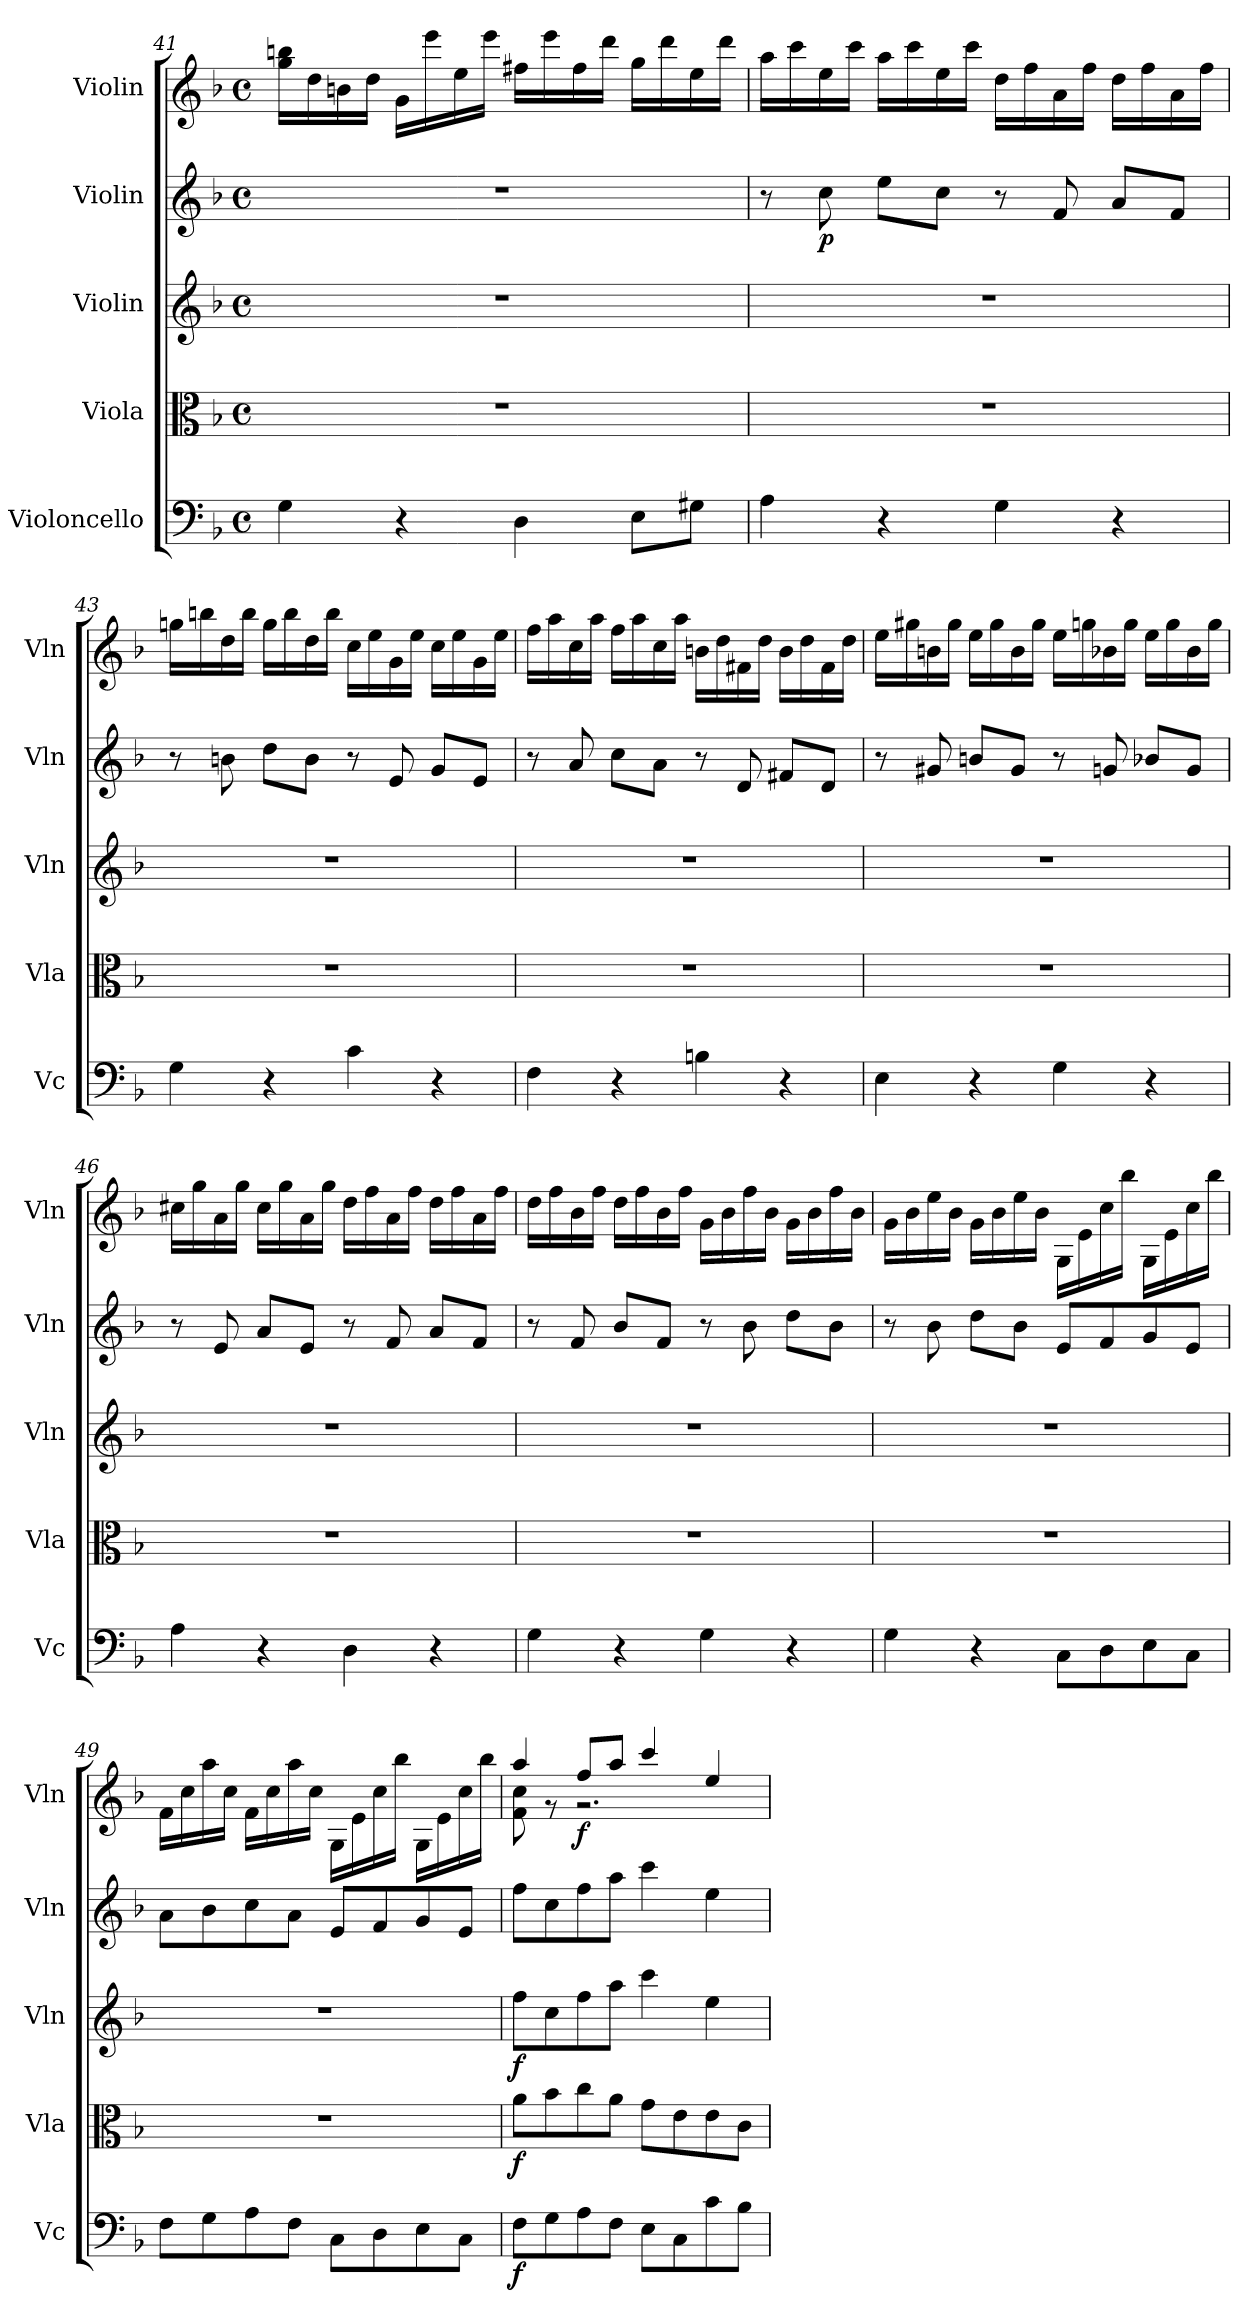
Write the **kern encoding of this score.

**kern	**dynam	**kern	**dynam	**kern	**dynam	**kern	**dynam	**kern	**dynam
*part5	*part5	*part4	*part4	*part3	*part3	*part2	*part2	*part1	*part1
*staff5	*staff5	*staff4	*staff4	*staff3	*staff3	*staff2	*staff2	*staff1	*staff1
*I"Violoncello	*	*I"Viola	*	*I"Violin	*	*I"Violin	*	*I"Violin	*
*I'Vc	*	*I'Vla	*	*I'Vln	*	*I'Vln	*	*I'Vln	*
*clefF4	*	*clefC3	*	*clefG2	*	*clefG2	*	*clefG2	*
*k[b-]	*	*k[b-]	*	*k[b-]	*	*k[b-]	*	*k[b-]	*
*M4/4	*	*M4/4	*	*M4/4	*	*M4/4	*	*M4/4	*
*met(c)	*	*met(c)	*	*met(c)	*	*met(c)	*	*met(c)	*
=41	=41	=41	=41	=41	=41	=41	=41	=41	=41
4G\	.	1r	.	1r	.	1r	.	16gg\ 16bbn\LL	.
.	.	.	.	.	.	.	.	16dd\	.
.	.	.	.	.	.	.	.	16bn\	.
.	.	.	.	.	.	.	.	16dd\JJ	.
4r	.	.	.	.	.	.	.	16g\LL	.
.	.	.	.	.	.	.	.	16eee\	.
.	.	.	.	.	.	.	.	16ee\	.
.	.	.	.	.	.	.	.	16eee\JJ	.
4D\	.	.	.	.	.	.	.	16ff#X\LL	.
.	.	.	.	.	.	.	.	16eee\	.
.	.	.	.	.	.	.	.	16ff#\	.
.	.	.	.	.	.	.	.	16ddd\JJ	.
8E\L	.	.	.	.	.	.	.	16gg\LL	.
.	.	.	.	.	.	.	.	16ddd\	.
8G#X\J	.	.	.	.	.	.	.	16ee\	.
.	.	.	.	.	.	.	.	16ddd\JJ	.
=42	=42	=42	=42	=42	=42	=42	=42	=42	=42
4A\	.	1r	.	1r	.	8r	.	16aa\LL	.
.	.	.	.	.	.	.	.	16ccc\	.
.	.	.	.	.	.	8cc\	p	16ee\	.
.	.	.	.	.	.	.	.	16ccc\JJ	.
4r	.	.	.	.	.	8ee\L	.	16aa\LL	.
.	.	.	.	.	.	.	.	16ccc\	.
.	.	.	.	.	.	8cc\J	.	16ee\	.
.	.	.	.	.	.	.	.	16ccc\JJ	.
4G\	.	.	.	.	.	8r	.	16dd\LL	.
.	.	.	.	.	.	.	.	16ff\	.
.	.	.	.	.	.	8f/	.	16a\	.
.	.	.	.	.	.	.	.	16ff\JJ	.
4r	.	.	.	.	.	8a/L	.	16dd\LL	.
.	.	.	.	.	.	.	.	16ff\	.
.	.	.	.	.	.	8f/J	.	16a\	.
.	.	.	.	.	.	.	.	16ff\JJ	.
=43	=43	=43	=43	=43	=43	=43	=43	=43	=43
4G\	.	1r	.	1r	.	8r	.	16ggn\LL	.
.	.	.	.	.	.	.	.	16bbn\	.
.	.	.	.	.	.	8bn\	.	16dd\	.
.	.	.	.	.	.	.	.	16bb\JJ	.
4r	.	.	.	.	.	8dd\L	.	16gg\LL	.
.	.	.	.	.	.	.	.	16bb\	.
.	.	.	.	.	.	8b\J	.	16dd\	.
.	.	.	.	.	.	.	.	16bb\JJ	.
4c\	.	.	.	.	.	8r	.	16cc\LL	.
.	.	.	.	.	.	.	.	16ee\	.
.	.	.	.	.	.	8e/	.	16g\	.
.	.	.	.	.	.	.	.	16ee\JJ	.
4r	.	.	.	.	.	8g/L	.	16cc\LL	.
.	.	.	.	.	.	.	.	16ee\	.
.	.	.	.	.	.	8e/J	.	16g\	.
.	.	.	.	.	.	.	.	16ee\JJ	.
=44	=44	=44	=44	=44	=44	=44	=44	=44	=44
4F\	.	1r	.	1r	.	8r	.	16ff\LL	.
.	.	.	.	.	.	.	.	16aa\	.
.	.	.	.	.	.	8a/	.	16cc\	.
.	.	.	.	.	.	.	.	16aa\JJ	.
4r	.	.	.	.	.	8cc\L	.	16ff\LL	.
.	.	.	.	.	.	.	.	16aa\	.
.	.	.	.	.	.	8a\J	.	16cc\	.
.	.	.	.	.	.	.	.	16aa\JJ	.
4Bn\	.	.	.	.	.	8r	.	16bn\LL	.
.	.	.	.	.	.	.	.	16dd\	.
.	.	.	.	.	.	8d/	.	16f#X\	.
.	.	.	.	.	.	.	.	16dd\JJ	.
4r	.	.	.	.	.	8f#X/L	.	16b\LL	.
.	.	.	.	.	.	.	.	16dd\	.
.	.	.	.	.	.	8d/J	.	16f#\	.
.	.	.	.	.	.	.	.	16dd\JJ	.
=45	=45	=45	=45	=45	=45	=45	=45	=45	=45
4E\	.	1r	.	1r	.	8r	.	16ee\LL	.
.	.	.	.	.	.	.	.	16gg#X\	.
.	.	.	.	.	.	8g#X/	.	16bn\	.
.	.	.	.	.	.	.	.	16gg#\JJ	.
4r	.	.	.	.	.	8bn/L	.	16ee\LL	.
.	.	.	.	.	.	.	.	16gg#\	.
.	.	.	.	.	.	8g#/J	.	16b\	.
.	.	.	.	.	.	.	.	16gg#\JJ	.
4G\	.	.	.	.	.	8r	.	16ee\LL	.
.	.	.	.	.	.	.	.	16ggn\	.
.	.	.	.	.	.	8gn/	.	16b-X\	.
.	.	.	.	.	.	.	.	16gg\JJ	.
4r	.	.	.	.	.	8b-X/L	.	16ee\LL	.
.	.	.	.	.	.	.	.	16gg\	.
.	.	.	.	.	.	8g/J	.	16b-\	.
.	.	.	.	.	.	.	.	16gg\JJ	.
=46	=46	=46	=46	=46	=46	=46	=46	=46	=46
4A\	.	1r	.	1r	.	8r	.	16cc#X\LL	.
.	.	.	.	.	.	.	.	16gg\	.
.	.	.	.	.	.	8e/	.	16a\	.
.	.	.	.	.	.	.	.	16gg\JJ	.
4r	.	.	.	.	.	8a/L	.	16cc#\LL	.
.	.	.	.	.	.	.	.	16gg\	.
.	.	.	.	.	.	8e/J	.	16a\	.
.	.	.	.	.	.	.	.	16gg\JJ	.
4D\	.	.	.	.	.	8r	.	16dd\LL	.
.	.	.	.	.	.	.	.	16ff\	.
.	.	.	.	.	.	8f/	.	16a\	.
.	.	.	.	.	.	.	.	16ff\JJ	.
4r	.	.	.	.	.	8a/L	.	16dd\LL	.
.	.	.	.	.	.	.	.	16ff\	.
.	.	.	.	.	.	8f/J	.	16a\	.
.	.	.	.	.	.	.	.	16ff\JJ	.
=47	=47	=47	=47	=47	=47	=47	=47	=47	=47
4G\	.	1r	.	1r	.	8r	.	16dd\LL	.
.	.	.	.	.	.	.	.	16ff\	.
.	.	.	.	.	.	8f/	.	16b-\	.
.	.	.	.	.	.	.	.	16ff\JJ	.
4r	.	.	.	.	.	8b-/L	.	16dd\LL	.
.	.	.	.	.	.	.	.	16ff\	.
.	.	.	.	.	.	8f/J	.	16b-\	.
.	.	.	.	.	.	.	.	16ff\JJ	.
4G\	.	.	.	.	.	8r	.	16g\LL	.
.	.	.	.	.	.	.	.	16b-\	.
.	.	.	.	.	.	8b-\	.	16ff\	.
.	.	.	.	.	.	.	.	16b-\JJ	.
4r	.	.	.	.	.	8dd\L	.	16g\LL	.
.	.	.	.	.	.	.	.	16b-\	.
.	.	.	.	.	.	8b-\J	.	16ff\	.
.	.	.	.	.	.	.	.	16b-\JJ	.
=48	=48	=48	=48	=48	=48	=48	=48	=48	=48
4G\	.	1r	.	1r	.	8r	.	16g\LL	.
.	.	.	.	.	.	.	.	16b-\	.
.	.	.	.	.	.	8b-\	.	16ee\	.
.	.	.	.	.	.	.	.	16b-\JJ	.
4r	.	.	.	.	.	8dd\L	.	16g\LL	.
.	.	.	.	.	.	.	.	16b-\	.
.	.	.	.	.	.	8b-\J	.	16ee\	.
.	.	.	.	.	.	.	.	16b-\JJ	.
8C\L	.	.	.	.	.	8e/L	.	16G\LL	.
.	.	.	.	.	.	.	.	16e\	.
8D\	.	.	.	.	.	8f/	.	16cc\	.
.	.	.	.	.	.	.	.	16bb-\JJ	.
8E\	.	.	.	.	.	8g/	.	16G\LL	.
.	.	.	.	.	.	.	.	16e\	.
8C\J	.	.	.	.	.	8e/J	.	16cc\	.
.	.	.	.	.	.	.	.	16bb-\JJ	.
=49	=49	=49	=49	=49	=49	=49	=49	=49	=49
8F\L	.	1r	.	1r	.	8a\L	.	16f\LL	.
.	.	.	.	.	.	.	.	16cc\	.
8G\	.	.	.	.	.	8b-\	.	16aa\	.
.	.	.	.	.	.	.	.	16cc\JJ	.
8A\	.	.	.	.	.	8cc\	.	16f\LL	.
.	.	.	.	.	.	.	.	16cc\	.
8F\J	.	.	.	.	.	8a\J	.	16aa\	.
.	.	.	.	.	.	.	.	16cc\JJ	.
8C\L	.	.	.	.	.	8e/L	.	16G\LL	.
.	.	.	.	.	.	.	.	16e\	.
8D\	.	.	.	.	.	8f/	.	16cc\	.
.	.	.	.	.	.	.	.	16bb-\JJ	.
8E\	.	.	.	.	.	8g/	.	16G\LL	.
.	.	.	.	.	.	.	.	16e\	.
8C\J	.	.	.	.	.	8e/J	.	16cc\	.
.	.	.	.	.	.	.	.	16bb-\JJ	.
=50	=50	=50	=50	=50	=50	=50	=50	=50	=50
*	*	*	*	*	*	*	*	*^	*
8F\L	f	8a\L	f	8ff\L	f	8ff\L	.	4aa/	8f\ 8cc\	.
8G\	.	8b-\	.	8cc\	.	8cc\	.	.	8r	.
8A\	.	8cc\	.	8ff\	.	8ff\	.	8ff/L	2.r	f
8F\J	.	8a\J	.	8aa\J	.	8aa\J	.	8aa/J	.	.
8E\L	.	8g\L	.	4ccc\	.	4ccc\	.	4ccc/	.	.
8C\	.	8e\	.	.	.	.	.	.	.	.
8c\	.	8e\	.	4ee\	.	4ee\	.	4ee/	.	.
8B-\J	.	8c\J	.	.	.	.	.	.	.	.
*	*	*	*	*	*	*	*	*v	*v	*
=	=	=	=	=	=	=	=	=	=
*-	*-	*-	*-	*-	*-	*-	*-	*-	*-
